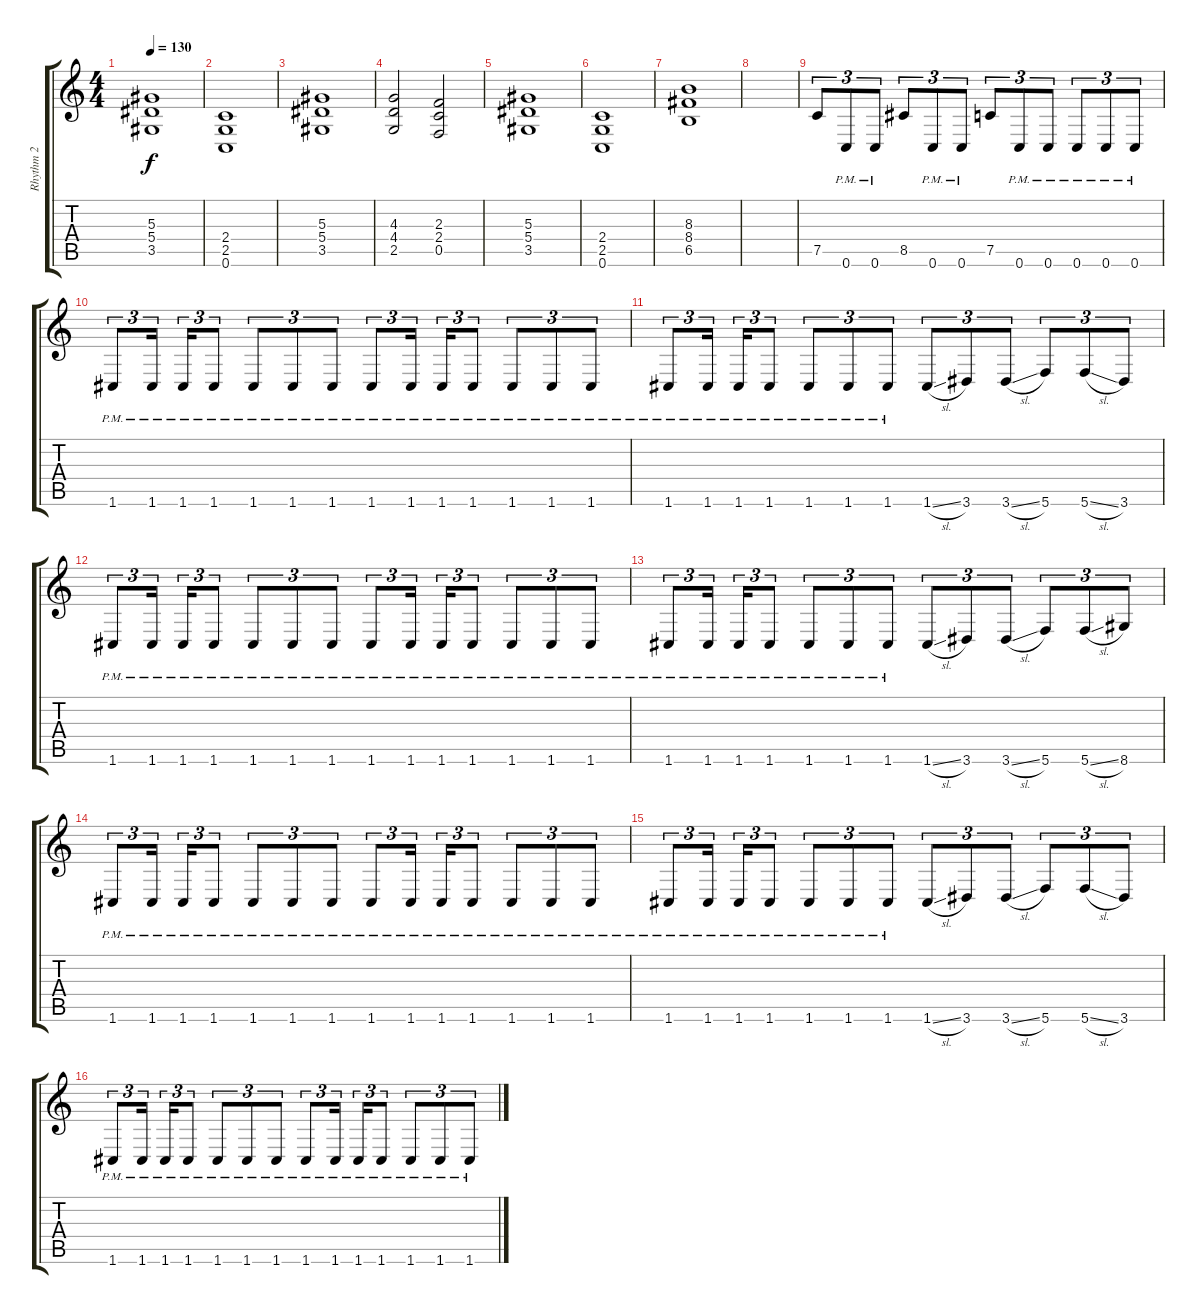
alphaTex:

\track ("Rhythm 2" "Rhythm 2") {instrument distortionguitar}
\staff {score tabs}
\tuning (C4 G3 Eb3 Bb2 F2 C2) {hide}
\ts (4 4)
\tempo 130
\clef g2
\ks c
(5.3 5.4 3.5).1{dy f} |
(2.4 2.5 0.6).1 |
(5.3 5.4 3.5).1 |
(4.3 4.4 2.5).2 (2.3 2.4 0.5).2 |
(5.3 5.4 3.5).1 |
(2.4 2.5 0.6).1 |
(8.3 8.4 6.5).1 |
|
7.5.8{tu (3 2)} 0.6{pm}.8{tu (3 2)} 0.6{pm}.8{tu (3 2)} 8.5.8{tu (3 2)} 0.6{pm}.8{tu (3 2)} 0.6{pm}.8{tu (3 2)} 7.5.8{tu (3 2)} 0.6{pm}.8{tu (3 2)} 0.6{pm}.8{tu (3 2)} 0.6{pm}.8{tu (3 2)} 0.6{pm}.8{tu (3 2)} 0.6{pm}.8{tu (3 2)} |
1.6{pm}.8{tu (3 2)} 1.6{pm}.16{tu (3 2) beam splitsecondary} 1.6{pm}.16{tu (3 2)} 1.6{pm}.8{tu (3 2)} 1.6{pm}.8{tu (3 2)} 1.6{pm}.8{tu (3 2)} 1.6{pm}.8{tu (3 2)} 1.6{pm}.8{tu (3 2)} 1.6{pm}.16{tu (3 2) beam splitsecondary} 1.6{pm}.16{tu (3 2)} 1.6{pm}.8{tu (3 2)} 1.6{pm}.8{tu (3 2)} 1.6{pm}.8{tu (3 2)} 1.6{pm}.8{tu (3 2)} |
1.6{pm}.8{tu (3 2)} 1.6{pm}.16{tu (3 2) beam splitsecondary} 1.6{pm}.16{tu (3 2)} 1.6{pm}.8{tu (3 2)} 1.6{pm}.8{tu (3 2)} 1.6{pm}.8{tu (3 2)} 1.6{pm}.8{tu (3 2)} 1.6{sl}.8{tu (3 2)} 3.6.8{tu (3 2)} 3.6{sl}.8{tu (3 2)} 5.6.8{tu (3 2)} 5.6{sl}.8{tu (3 2)} 3.6.8{tu (3 2)} |
1.6{pm}.8{tu (3 2)} 1.6{pm}.16{tu (3 2) beam splitsecondary} 1.6{pm}.16{tu (3 2)} 1.6{pm}.8{tu (3 2)} 1.6{pm}.8{tu (3 2)} 1.6{pm}.8{tu (3 2)} 1.6{pm}.8{tu (3 2)} 1.6{pm}.8{tu (3 2)} 1.6{pm}.16{tu (3 2) beam splitsecondary} 1.6{pm}.16{tu (3 2)} 1.6{pm}.8{tu (3 2)} 1.6{pm}.8{tu (3 2)} 1.6{pm}.8{tu (3 2)} 1.6{pm}.8{tu (3 2)} |
1.6{pm}.8{tu (3 2)} 1.6{pm}.16{tu (3 2) beam splitsecondary} 1.6{pm}.16{tu (3 2)} 1.6{pm}.8{tu (3 2)} 1.6{pm}.8{tu (3 2)} 1.6{pm}.8{tu (3 2)} 1.6{pm}.8{tu (3 2)} 1.6{sl}.8{tu (3 2)} 3.6.8{tu (3 2)} 3.6{sl}.8{tu (3 2)} 5.6.8{tu (3 2)} 5.6{sl}.8{tu (3 2)} 8.6.8{tu (3 2)} |
1.6{pm}.8{tu (3 2)} 1.6{pm}.16{tu (3 2) beam splitsecondary} 1.6{pm}.16{tu (3 2)} 1.6{pm}.8{tu (3 2)} 1.6{pm}.8{tu (3 2)} 1.6{pm}.8{tu (3 2)} 1.6{pm}.8{tu (3 2)} 1.6{pm}.8{tu (3 2)} 1.6{pm}.16{tu (3 2) beam splitsecondary} 1.6{pm}.16{tu (3 2)} 1.6{pm}.8{tu (3 2)} 1.6{pm}.8{tu (3 2)} 1.6{pm}.8{tu (3 2)} 1.6{pm}.8{tu (3 2)} |
1.6{pm}.8{tu (3 2)} 1.6{pm}.16{tu (3 2) beam splitsecondary} 1.6{pm}.16{tu (3 2)} 1.6{pm}.8{tu (3 2)} 1.6{pm}.8{tu (3 2)} 1.6{pm}.8{tu (3 2)} 1.6{pm}.8{tu (3 2)} 1.6{sl}.8{tu (3 2)} 3.6.8{tu (3 2)} 3.6{sl}.8{tu (3 2)} 5.6.8{tu (3 2)} 5.6{sl}.8{tu (3 2)} 3.6.8{tu (3 2)} |
1.6{pm}.8{tu (3 2)} 1.6{pm}.16{tu (3 2) beam splitsecondary} 1.6{pm}.16{tu (3 2)} 1.6{pm}.8{tu (3 2)} 1.6{pm}.8{tu (3 2)} 1.6{pm}.8{tu (3 2)} 1.6{pm}.8{tu (3 2)} 1.6{pm}.8{tu (3 2)} 1.6{pm}.16{tu (3 2) beam splitsecondary} 1.6{pm}.16{tu (3 2)} 1.6{pm}.8{tu (3 2)} 1.6{pm}.8{tu (3 2)} 1.6{pm}.8{tu (3 2)} 1.6{pm}.8{tu (3 2)}
